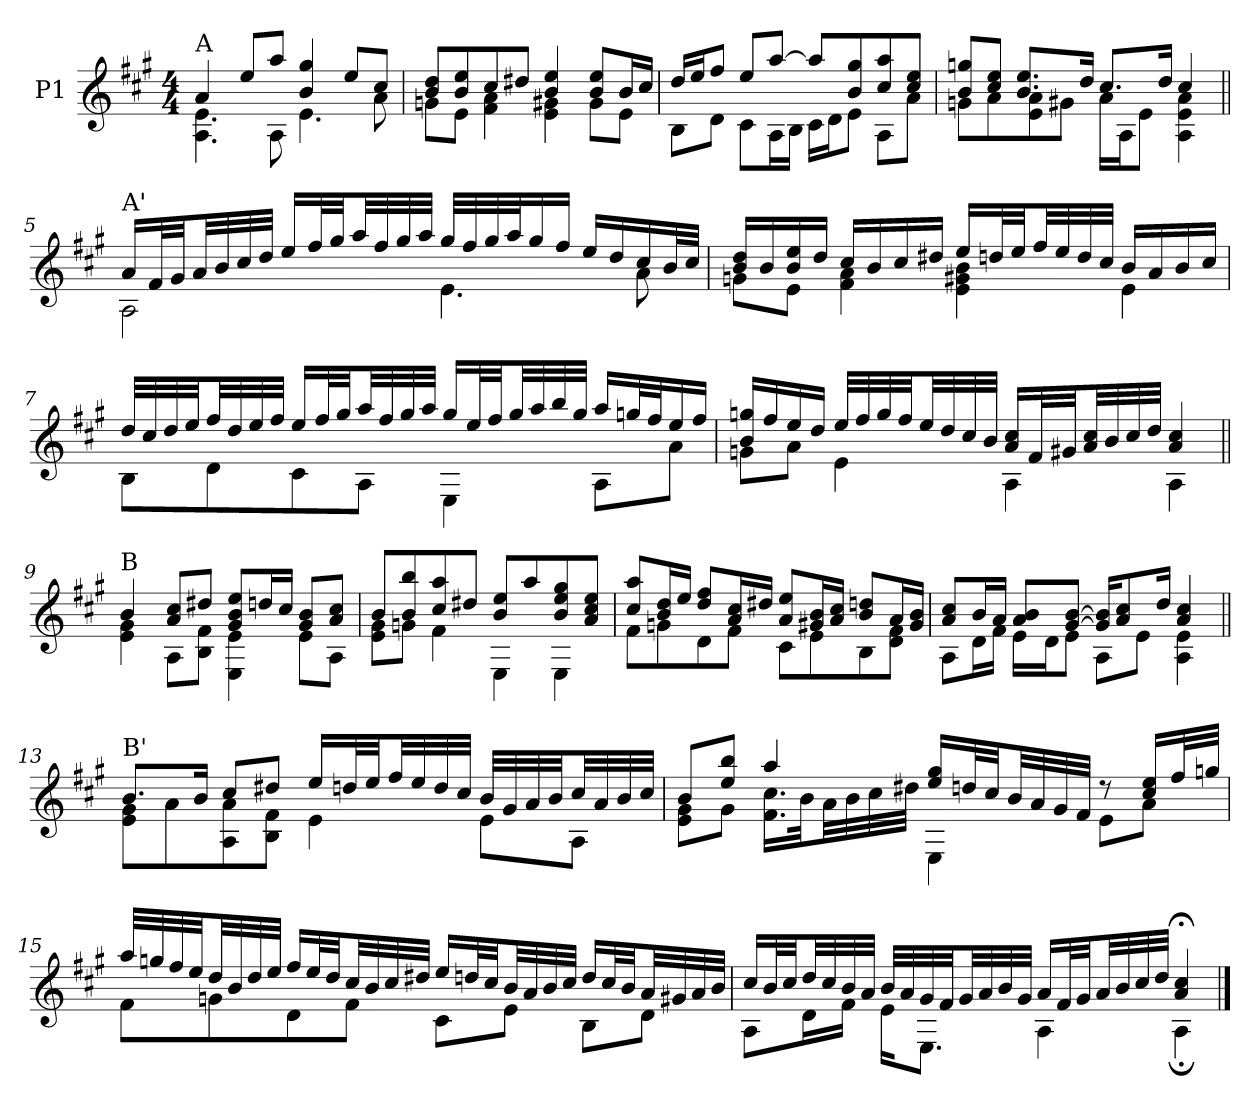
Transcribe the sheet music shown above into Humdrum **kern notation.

**kern
*part1
*staff1
*I"P1
!!LO:PB:g=z
*clefG2
*ITrd7c12
*k[f#c#g#]
*A:
*M4/4
*MM64
=1
*^
!LO:TX:a:t=A	!
4Ai/	4.AAi\ 4.Ei
8ei/L	.
8ai/J	8AAi\
4Bi/ 4g#i	4.Ei\
8ei/L	.
8c#i/J	8Ai\
=2	=2
8Bi/ 8diL	8Gni\L
8Bi/ 8ei	8Ei\J
8c#i/	4F#i\ 4Ai
8d#Xi/J	.
4Bi/ 4ei	4Ei\ 4G#Xi
8Bi/ 8eiL	8G#i\L
16Bi/L	8Ei\J
16c#i/JJ	.
=3	=3
16di/LL	8BBi\L
16ei/J	.
8f#i/J	8Di\J
8ei/L	8C#i\L
[8ai/J	16AAi\L
.	16BBi\JJ
8ai/L]	16C#i\LL
.	16Di\J
8Bi/ 8g#i	8Ei\J
8c#i/ 8ai	8AAi\L
8c#i/ 8eiJ	8Ai\J
=4	=4
8Bi/ 8gniL	8Gni\L
8c#i/ 8eiJ	8Ai\
8.Bi/ 8.eiL	8Ei\ 8Ai
.	8G#Xi\J
16di/Jk	.
8.c#i/L	16Ai\LL
.	16AAi\J
.	8Ei\J
16di/Jk	.
4c#i/	4AAi\ 4Ei 4Ai
!!LO:LB:g=z	!!
=5||	=5||
!LO:TX:a:t=A'	!
16Ai/LL	2AAi\
32F#i/L	.
32G#i/JJ	.
32Ai/LL	.
32Bi/	.
32c#i/	.
32di/JJJ	.
16ei/LL	.
32f#i/L	.
32g#i/JJ	.
32ai/LL	.
32f#i/	.
32g#i/	.
32ai/JJJ	.
32g#i/LLL	4.Ei\
32f#i/	.
32g#i/	.
32ai/J	.
16g#i/	.
16f#i/JJ	.
16ei/LL	.
16di/	.
16c#i/	8Ai\
32Bi/L	.
32c#i/JJJ	.
=6	=6
16Bi/ 16diLL	8Gni\L
16Bi/	.
16Bi/ 16ei	8Ei\J
16di/JJ	.
16c#i/LL	4F#i\ 4Ai
16Bi/	.
16c#i/	.
16d#Xi/JJ	.
16ei/LL	4Ei\ 4G#Xi 4Bi
32dni/L	.
32ei/JJ	.
32f#i/LL	.
32ei/	.
32di/	.
32c#i/JJJ	.
16Bi/LL	4Ei\
16Ai/	.
16Bi/	.
16c#i/JJ	.
!!LO:LB:g=z	!!
=7	=7
32di/LLL	8BBi\L
32c#i/	.
32di/	.
32ei/JJ	.
32f#i/LL	8Di\
32di/	.
32ei/	.
32f#i/JJJ	.
16ei/LL	8C#i\
32f#i/L	.
32g#i/JJ	.
32ai/LL	8AAi\J
32f#i/	.
32g#i/	.
32ai/JJJ	.
16g#i/LL	4EEi\
32ei/L	.
32f#i/JJ	.
32g#i/LL	.
32ai/	.
32bi/	.
32g#i/JJJ	.
16ai/LL	8AAi\L
32gni/L	.
32f#i/J	.
16ei/	8Ai\J
16f#i/JJ	.
=8	=8
*	*^
16Bi/ 16gniLL	8Gni\L	2ryy
16f#i/	.	.
16ei/	8Ai\J	.
16di/JJ	.	.
32ei/LLL	4Ei\	.
32f#i/	.	.
32gi/	.	.
32f#i/JJ	.	.
32ei/LL	.	.
32di/	.	.
32c#i/	.	.
32Bi/JJJ	.	.
16Ai/ 16c#iLL	4AAi\	2ryy
32F#i/L	.	.
32G#Xi/JJ	.	.
32Ai/ 32c#iLL	.	.
32Bi/	.	.
32c#i/	.	.
32di/JJJ	.	.
4Ai/ 4c#i	4AAi\	.
*	*v	*v
!!LO:LB:g=z
=9||	=9||
!LO:TX:a:t=B	!
4Bi/	4Ei\ 4G#i
8Ai/ 8c#iL	8AAi\L
8d#Xi/J	8BBi\ 8F#iJ
8G#i/ 8Bi 8eiL	4EEi\ 4Ei
16dni/L	.
16c#i/JJ	.
8G#i/ 8BiL	8Ei\L
8Ai/ 8c#iJ	8AAi\J
=10	=10
8Bi/L	8Ei\ 8G#iL
8Bi/ 8bi	8Gni\J
8c#i/ 8ai	4F#i\
8d#Xi/J	.
8Bi/ 8eiL	4EEi\
8ai/	.
8Bi/ 8ei 8g#i	4EEi\
8Ai/ 8c#i 8eiJ	.
=11	=11
8c#i/ 8aiL	8F#i\L
16Bi/ 16diL	8Gni\
16ei/JJ	.
8di/ 8f#iL	8Di\
16Ai/ 16c#iL	8F#i\J
16d#Xi/JJ	.
8Ai/ 8eiL	8C#i\L
16G#Xi/ 16BiL	8Ei\
16Ai/ 16c#iJJ	.
8Bi/ 8dniL	8BBi\
16Ai/L	8Di\ 8F#iJ
16G#i/ 16BiJJ	.
=12	=12
8Ai/ 8c#iL	8AAi\L
16Bi/L	16Di\L
16Ai/JJ	16F#i\JJ
8Ai/ 8BiL	16Ei\LL
.	16Di\J
[8G#i/ [8BiJ	8Ei\J
16G#i/] 16Bi]KL	8AAi\L
8Ai/ 8c#i	.
.	8Ei\J
16di/Jk	.
4Ai/ 4c#i	4AAi\ 4Ei
!!LO:LB:g=z	!!
=13||	=13||
!LO:TX:a:t=B'	!
8.Bi/L	8Ei\ 8G#iL
.	8Ai\
16Bi/Jk	.
8c#i/L	8AAi\ 8Ai
8d#Xi/J	8BBi\ 8F#iJ
16ei/LL	4Ei\
32dni/L	.
32ei/JJ	.
32f#i/LL	.
32ei/	.
32di/	.
32c#i/JJJ	.
32Bi/LLL	8Ei\L
32G#i/	.
32Ai/	.
32Bi/JJ	.
32c#i/LL	8AAi\J
32Ai/	.
32Bi/	.
32c#i/JJJ	.
=14	=14
8Bi/L	8Ei\ 8G#iL
8ei/ 8biJ	8G#i\J
4ai/	16.F#i\ 16.c#iLL
.	32Bi\Jk
.	32Ai\LL
.	32Bi\
.	32c#i\
.	32d#Xi\JJJ
16ei/ 16g#iLL	4EEi\
32dni/L	.
32c#i/JJ	.
32Bi/LL	.
32Ai/	.
32G#i/	.
32F#i/JJJ	.
8r	8Ei\L
16c#i/ 16eiLL	8Ai\J
32f#i/L	.
32gni/JJJ	.
!!LO:LB:g=z	!!
=15	=15
32ai/LLL	8F#i\L
32gni/	.
32f#i/	.
32ei/JJ	.
32di/LL	8Gni\
32Bi/	.
32di/	.
32ei/JJJ	.
16f#i/LL	8Di\
32ei/L	.
32di/JJ	.
32c#i/LL	8F#i\J
32Bi/	.
32c#i/	.
32d#Xi/JJJ	.
16ei/LL	8C#i\L
32dni/L	.
32c#i/JJ	.
32Bi/LL	8Ei\J
32Ai/	.
32Bi/	.
32c#i/JJJ	.
16di/LL	8BBi\L
32c#i/L	.
32Bi/JJ	.
32Ai/LL	8Di\J
32G#Xi/	.
32Ai/	.
32Bi/JJJ	.
=16	=16
16c#i/LL	8AAi\L
32Bi/L	.
32c#i/JJ	.
32di/LL	16Di\L
32c#i/	.
32Bi/	16F#i\JJ
32Ai/JJJ	.
32Bi/LLL	16Ei\KL
32Ai/	.
32G#i/	8.EEi\J
32F#i/JJ	.
32G#i/LL	.
32Ai/	.
32Bi/	.
32G#i/JJJ	.
16Ai/LL	4AAi\
32F#i/L	.
32G#i/JJ	.
32Ai/LL	.
32Bi/	.
32c#i/	.
32di/JJJ	.
4Ai/; 4c#i;	4AA;i\
*v	*v
==
*-
